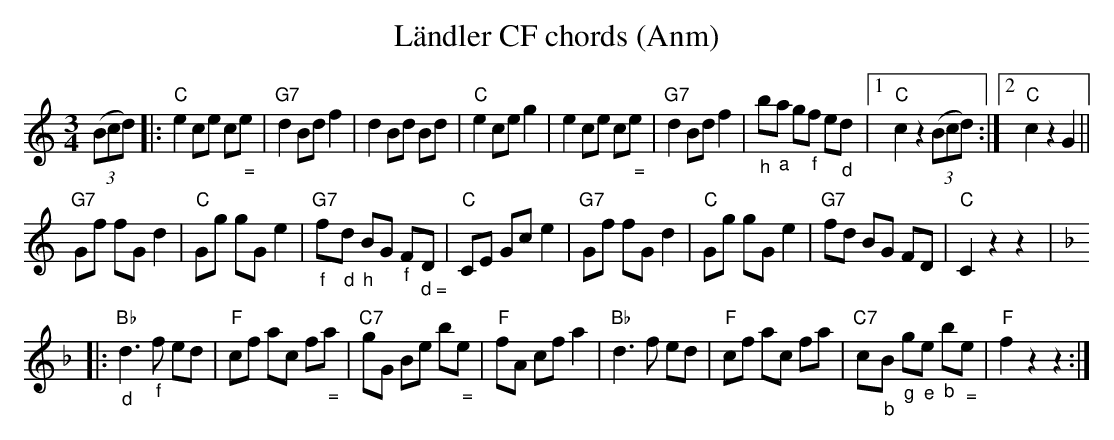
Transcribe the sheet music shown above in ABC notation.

X:1
T: L\"andler CF chords (Anm)
M:3/4
L:1/8
K:C %%MIDI gchordon
((3Bcd) |: "C"e2 ce c"_ ="e | "G7"d2Bd f2 | d2 Bd Bd | "C"e2 ce g2 | e2 ce c"_ ="e | "G7"d2 Bd f2 | "_h"b"_a"a g"_f"f e"_d"d |1 "C"c2z2 ((3Bcd) :|2 "C"c2z2G2 ||
"G7"Gf fG d2 | "C"Gg gG e2 | "G7""_f"f"_d"d "_h"BG "_f"F"_ d ="D | "C"CE Gc e2 | "G7"Gf fG d2 | "C"Gg gG e2 | "G7"fd BG FD | "C"C2z2z2 |: [K:F]
"Bb""_d"d3"_f"f ed | "F"cf ac f"_ ="a | "C7"gG Be b"_ ="e | "F"fA cf a2 | "Bb"d3f ed | "F"cf ac fa | "C7"c"_b"B "_g"g"_e"e "_b"b"_ ="e | "F"f2z2z2 :|
